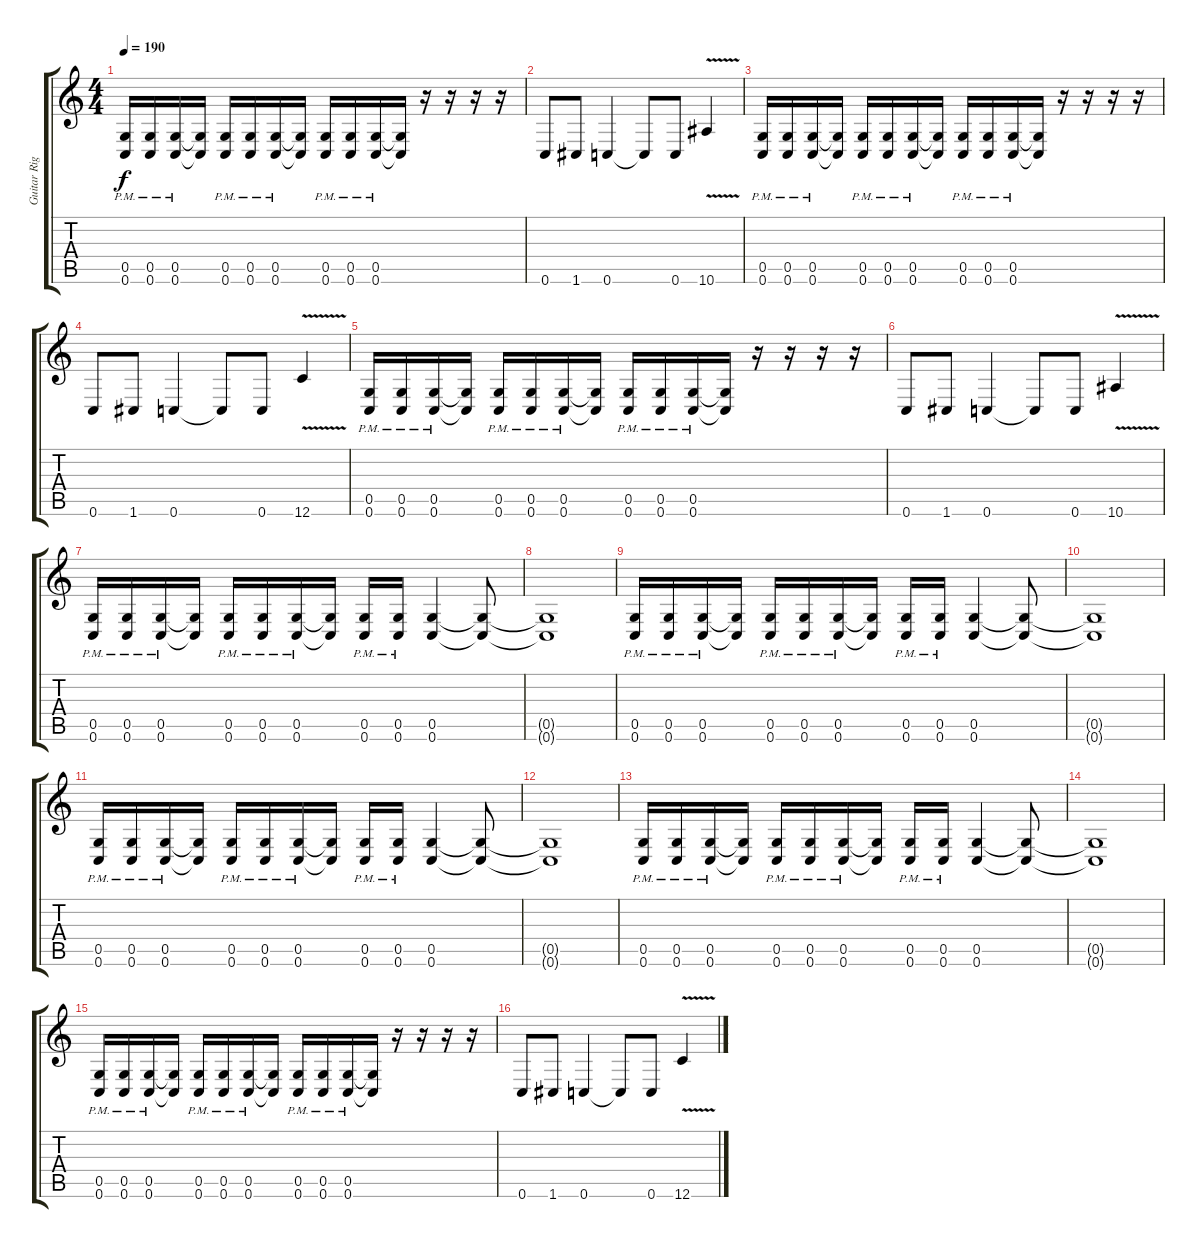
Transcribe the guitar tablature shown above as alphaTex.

\track ("Guitar Right" "Guitar Rig") {instrument distortionguitar}
\staff {score tabs}
\tuning (D4 A3 F3 C3 G2 C2) {hide}
\ts (4 4)
\tempo 190
\clef g2
\ks c
(0.5{pm} 0.6{pm}).16{dy f} (0.5{pm} 0.6{pm}).16 (0.5{pm} 0.6{pm}).16 (0.5{t} 0.6{t}).16 (0.5{pm} 0.6{pm}).16 (0.5{pm} 0.6{pm}).16 (0.5{pm} 0.6{pm}).16 (0.5{t} 0.6{t}).16 (0.5{pm} 0.6{pm}).16 (0.5{pm} 0.6{pm}).16 (0.5{pm} 0.6{pm}).16 (0.5{t} 0.6{t}).16 r.16 r.16 r.16 r.16 |
0.6.8 1.6.8 0.6.4 0.6{t}.8 0.6.8 10.6{v}.4 |
(0.5{pm} 0.6{pm}).16 (0.5{pm} 0.6{pm}).16 (0.5{pm} 0.6{pm}).16 (0.5{t} 0.6{t}).16 (0.5{pm} 0.6{pm}).16 (0.5{pm} 0.6{pm}).16 (0.5{pm} 0.6{pm}).16 (0.5{t} 0.6{t}).16 (0.5{pm} 0.6{pm}).16 (0.5{pm} 0.6{pm}).16 (0.5{pm} 0.6{pm}).16 (0.5{t} 0.6{t}).16 r.16 r.16 r.16 r.16 |
0.6.8 1.6.8 0.6.4 0.6{t}.8 0.6.8 12.6{v}.4 |
(0.5{pm} 0.6{pm}).16 (0.5{pm} 0.6{pm}).16 (0.5{pm} 0.6{pm}).16 (0.5{t} 0.6{t}).16 (0.5{pm} 0.6{pm}).16 (0.5{pm} 0.6{pm}).16 (0.5{pm} 0.6{pm}).16 (0.5{t} 0.6{t}).16 (0.5{pm} 0.6{pm}).16 (0.5{pm} 0.6{pm}).16 (0.5{pm} 0.6{pm}).16 (0.5{t} 0.6{t}).16 r.16 r.16 r.16 r.16 |
0.6.8 1.6.8 0.6.4 0.6{t}.8 0.6.8 10.6{v}.4 |
(0.5{pm} 0.6{pm}).16 (0.5{pm} 0.6{pm}).16 (0.5{pm} 0.6{pm}).16 (0.5{t} 0.6{t}).16 (0.5{pm} 0.6{pm}).16 (0.5{pm} 0.6{pm}).16 (0.5{pm} 0.6{pm}).16 (0.5{t} 0.6{t}).16 (0.5{pm} 0.6{pm}).16 (0.5{pm} 0.6{pm}).16 (0.5 0.6).4 (0.5{t} 0.6{t}).8 |
(0.5{t} 0.6{t}).1 |
(0.5{pm} 0.6{pm}).16 (0.5{pm} 0.6{pm}).16 (0.5{pm} 0.6{pm}).16 (0.5{t} 0.6{t}).16 (0.5{pm} 0.6{pm}).16 (0.5{pm} 0.6{pm}).16 (0.5{pm} 0.6{pm}).16 (0.5{t} 0.6{t}).16 (0.5{pm} 0.6{pm}).16 (0.5{pm} 0.6{pm}).16 (0.5 0.6).4 (0.5{t} 0.6{t}).8 |
(0.5{t} 0.6{t}).1 |
(0.5{pm} 0.6{pm}).16 (0.5{pm} 0.6{pm}).16 (0.5{pm} 0.6{pm}).16 (0.5{t} 0.6{t}).16 (0.5{pm} 0.6{pm}).16 (0.5{pm} 0.6{pm}).16 (0.5{pm} 0.6{pm}).16 (0.5{t} 0.6{t}).16 (0.5{pm} 0.6{pm}).16 (0.5{pm} 0.6{pm}).16 (0.5 0.6).4 (0.5{t} 0.6{t}).8 |
(0.5{t} 0.6{t}).1 |
(0.5{pm} 0.6{pm}).16 (0.5{pm} 0.6{pm}).16 (0.5{pm} 0.6{pm}).16 (0.5{t} 0.6{t}).16 (0.5{pm} 0.6{pm}).16 (0.5{pm} 0.6{pm}).16 (0.5{pm} 0.6{pm}).16 (0.5{t} 0.6{t}).16 (0.5{pm} 0.6{pm}).16 (0.5{pm} 0.6{pm}).16 (0.5 0.6).4 (0.5{t} 0.6{t}).8 |
(0.5{t} 0.6{t}).1 |
(0.5{pm} 0.6{pm}).16 (0.5{pm} 0.6{pm}).16 (0.5{pm} 0.6{pm}).16 (0.5{t} 0.6{t}).16 (0.5{pm} 0.6{pm}).16 (0.5{pm} 0.6{pm}).16 (0.5{pm} 0.6{pm}).16 (0.5{t} 0.6{t}).16 (0.5{pm} 0.6{pm}).16 (0.5{pm} 0.6{pm}).16 (0.5{pm} 0.6{pm}).16 (0.5{t} 0.6{t}).16 r.16 r.16 r.16 r.16 |
0.6.8 1.6.8 0.6.4 0.6{t}.8 0.6.8 12.6{v}.4
